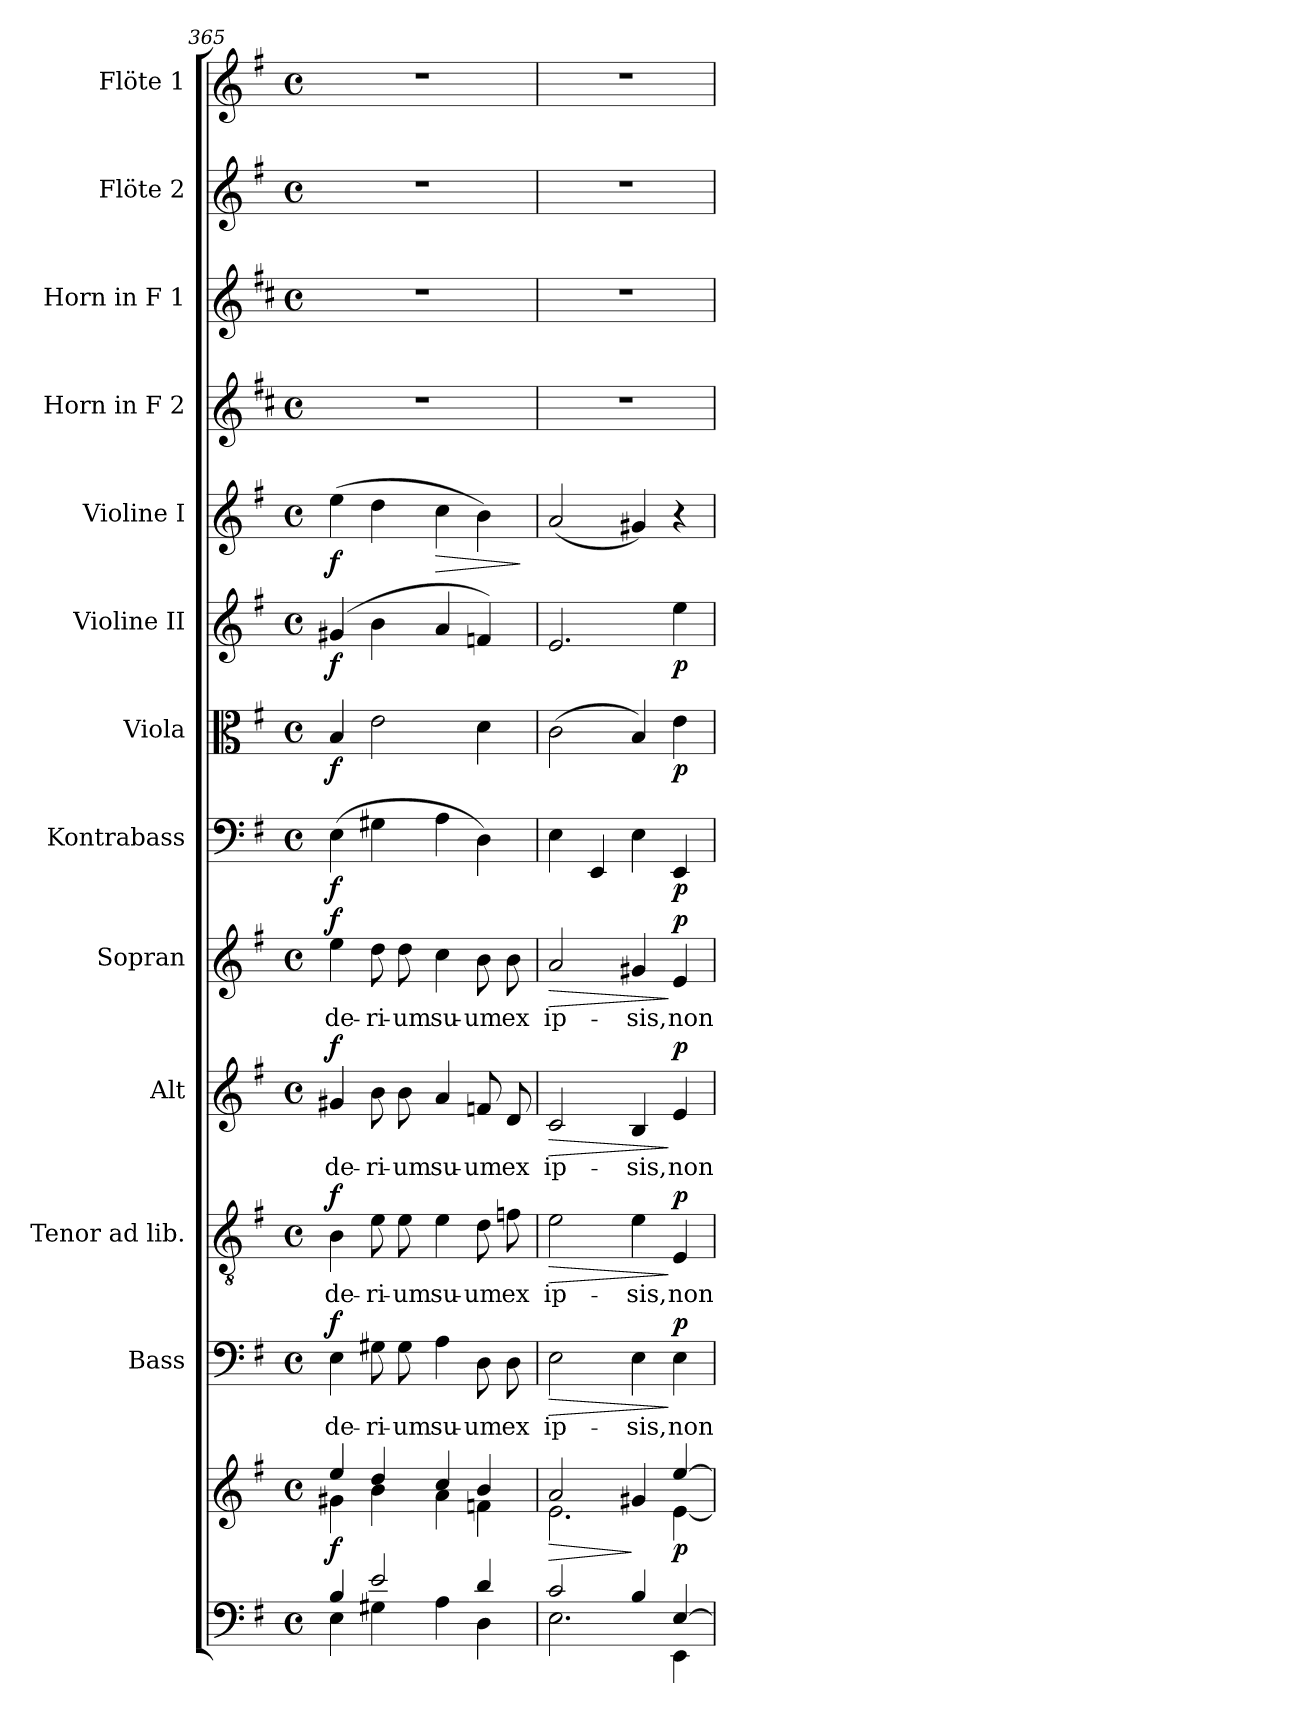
**kern	**kern	**dynam	**kern	**text	**dynam	**kern	**text	**dynam	**kern	**text	**dynam	**kern	**text	**dynam	**kern	**dynam	**kern	**dynam	**kern	**dynam	**kern	**dynam	**kern	**kern	**kern	**kern
*part13	*part13	*part13	*part12	*part12	*part12	*part11	*part11	*part11	*part10	*part10	*part10	*part9	*part9	*part9	*part8	*part8	*part7	*part7	*part6	*part6	*part5	*part5	*part4	*part3	*part2	*part1
*staff14	*staff13	*staff13/14	*staff12	*staff12	*staff12	*staff11	*staff11	*staff11	*staff10	*staff10	*staff10	*staff9	*staff9	*staff9	*staff8	*staff8	*staff7	*staff7	*staff6	*staff6	*staff5	*staff5	*staff4	*staff3	*staff2	*staff1
*	*	*	*I"Bass	*	*	*I"Tenor ad lib.	*	*	*I"Alt	*	*	*I"Sopran	*	*	*I"Kontrabass	*	*I"Viola	*	*I"Violine II	*	*I"Violine I	*	*I"Horn in F 2	*I"Horn in F 1	*I"Flöte 2	*I"Flöte 1
*	*	*	*I'B.	*	*	*I'T.	*	*	*I'A.	*	*	*I'S.	*	*	*I'Kb.	*	*I'Vla.	*	*I'Vl. II	*	*I'Vl. I	*	*	*	*I'Fl. 2	*I'Fl. 1
*clefF4	*clefG2	*	*clefF4	*	*	*clefGv2	*	*	*clefG2	*	*	*clefG2	*	*	*clefF4	*	*clefC3	*	*clefG2	*	*clefG2	*	*clefG2	*clefG2	*clefG2	*clefG2
*	*	*	*	*	*	*	*	*	*	*	*	*	*	*	*ITrd7c12	*	*	*	*	*	*	*	*ITrd4c7	*ITrd4c7	*	*
*k[f#]	*k[f#]	*	*k[f#]	*	*	*k[f#]	*	*	*k[f#]	*	*	*k[f#]	*	*	*k[f#]	*	*k[f#]	*	*k[f#]	*	*k[f#]	*	*k[f#]	*k[f#]	*k[f#]	*k[f#]
*G:	*G:	*	*G:	*	*	*G:	*	*	*G:	*	*	*G:	*	*	*G:	*	*G:	*	*G:	*	*G:	*	*G:	*G:	*G:	*G:
*M4/4	*M4/4	*	*M4/4	*	*	*M4/4	*	*	*M4/4	*	*	*M4/4	*	*	*M4/4	*	*M4/4	*	*M4/4	*	*M4/4	*	*M4/4	*M4/4	*M4/4	*M4/4
*met(c)	*met(c)	*	*met(c)	*	*	*met(c)	*	*	*met(c)	*	*	*met(c)	*	*	*met(c)	*	*met(c)	*	*met(c)	*	*met(c)	*	*met(c)	*met(c)	*met(c)	*met(c)
=365	=365	=365	=365	=365	=365	=365	=365	=365	=365	=365	=365	=365	=365	=365	=365	=365	=365	=365	=365	=365	=365	=365	=365	=365	=365	=365
*^	*^	*	*	*	*	*	*	*	*	*	*	*	*	*	*	*	*	*	*	*	*	*	*	*	*	*
!	!	!	!	!LO:DY:b	!	!LO:LY:b	!LO:DY:a	!	!LO:LY:b	!LO:DY:a	!	!LO:LY:b	!LO:DY:a	!	!LO:LY:b	!LO:DY:a	!	!LO:DY:b	!	!LO:DY:b	!	!LO:DY:b	!	!LO:DY:b	!	!	!	!
4B/	4E\	4ee/	4g#X\	f	4E\	-de-	f	4B\	-de-	f	4g#X/	-de-	f	4ee\	-de-	f	(>4EE\	f	4B/	f	(4g#X/	f	(>4ee\	f	1r	1r	1r	1r
!	!	!	!	!	!	!LO:LY:b	!	!	!LO:LY:b	!	!	!LO:LY:b	!	!	!LO:LY:b	!	!	!	!	!	!	!	!	!	!	!	!	!
2e/	4G#X\	4dd/	4b\	.	8G#X\	-ri-	.	8e\	-ri-	.	8b\	-ri-	.	8dd\	-ri-	.	4GG#X\	.	2e\	.	4b\	.	4dd\	.	.	.	.	.
!	!	!	!	!	!	!LO:LY:b	!	!	!LO:LY:b	!	!	!LO:LY:b	!	!	!LO:LY:b	!	!	!	!	!	!	!	!	!	!	!	!	!
.	.	.	.	.	8G#\	-um	.	8e\	-um	.	8b\	-um	.	8dd\	-um	.	.	.	.	.	.	.	.	.	.	.	.	.
!	!	!	!	!	!	!LO:LY:b	!	!	!LO:LY:b	!	!	!LO:LY:b	!	!	!LO:LY:b	!	!	!	!	!	!	!	!	!LO:HP:b	!	!	!	!
.	4A\	4cc/	4a\	.	4A\	su-	.	4e\	su-	.	4a/	su-	.	4cc\	su-	.	4AA\	.	.	.	4a/	.	4cc\	>	.	.	.	.
!	!	!	!	!	!	!LO:LY:b	!	!	!LO:LY:b	!	!	!LO:LY:b	!	!	!LO:LY:b	!	!	!	!	!	!	!	!	!	!	!	!	!
4d/	4D\	4b/	4fn\	.	8D\	-um	.	8d\	-um	.	8fn/	-um	.	8b\	-um	.	4DD\)	.	4d\	.	4fn/)	.	4b\)	.	.	.	.	.
!	!	!	!	!	!	!LO:LY:b	!	!	!LO:LY:b	!	!	!LO:LY:b	!	!	!LO:LY:b	!	!	!	!	!	!	!	!	!	!	!	!	!
.	.	.	.	.	8D\	ex	.	8fn\	ex	.	8d/	ex	.	8b\	ex	.	.	.	.	.	.	.	.	.	.	.	.	.
*v	*v	*	*	*	*	*	*	*	*	*	*	*	*	*	*	*	*	*	*	*	*	*	*	*	*	*	*	*
*	*v	*v	*	*	*	*	*	*	*	*	*	*	*	*	*	*	*	*	*	*	*	*	*	*	*	*	*
.	.	.	.	.	.	.	.	.	.	.	.	.	.	.	.	.	.	.	.	.	.	]	.	.	.	.
=366	=366	=366	=366	=366	=366	=366	=366	=366	=366	=366	=366	=366	=366	=366	=366	=366	=366	=366	=366	=366	=366	=366	=366	=366	=366	=366
*^	*	*	*	*	*	*	*	*	*	*	*	*	*	*	*	*	*	*	*	*	*	*	*	*	*	*
!	!	!	!LO:HP:b	!	!LO:LY:b	!LO:HP:b	!	!LO:LY:b	!LO:HP:b	!	!LO:LY:b	!LO:HP:b	!	!LO:LY:b	!LO:HP:b	!	!	!	!	!	!	!	!	!	!	!	!
*	*	*^	*	*	*	*	*	*	*	*	*	*	*	*	*	*	*	*	*	*	*	*	*	*	*	*	*
2c/	2.E\	2a/	2.e\	>	2E\	ip-	>	2e\	ip-	>	2c/	ip-	>	2a/	ip-	>	4EE\	.	(>2c\	.	2.e/	.	(<2a/	.	1r	1r	1r	1r
.	.	.	.	.	.	.	.	.	.	.	.	.	.	.	.	.	4EEE/	.	.	.	.	.	.	.	.	.	.	.
!	!	!	!	!	!	!LO:LY:b	!	!	!LO:LY:b	!	!	!LO:LY:b	!	!	!LO:LY:b	!	!	!	!	!	!	!	!	!	!	!	!	!
4B/	.	4g#X/	.	]	4E\	-sis,	.	4e\	-sis,	.	4B/	-sis,	.	4g#X/	-sis,	.	4EE\	.	4B/)	.	.	.	4g#X/)	.	.	.	.	.
!	!	!	!	!LO:DY:b	!	!LO:LY:b	!LO:DY:n=1:a	!	!LO:LY:b	!LO:DY:n=1:a	!	!LO:LY:b	!LO:DY:n=1:a	!	!LO:LY:b	!LO:DY:n=1:a	!	!LO:DY:b	!	!LO:DY:b	!	!LO:DY:b	!	!	!	!	!	!
[>4E/	4EE\	[>4ee/	[<4e\	p	4E\	non	] p	4E/	non	] p	4e/	non	] p	4e/	non	] p	4EEE/	p	4e\	p	4ee\	p	4r	.	.	.	.	.
*v	*v	*	*	*	*	*	*	*	*	*	*	*	*	*	*	*	*	*	*	*	*	*	*	*	*	*	*	*
*	*v	*v	*	*	*	*	*	*	*	*	*	*	*	*	*	*	*	*	*	*	*	*	*	*	*	*	*
=	=	=	=	=	=	=	=	=	=	=	=	=	=	=	=	=	=	=	=	=	=	=	=	=	=	=
*-	*-	*-	*-	*-	*-	*-	*-	*-	*-	*-	*-	*-	*-	*-	*-	*-	*-	*-	*-	*-	*-	*-	*-	*-	*-	*-
